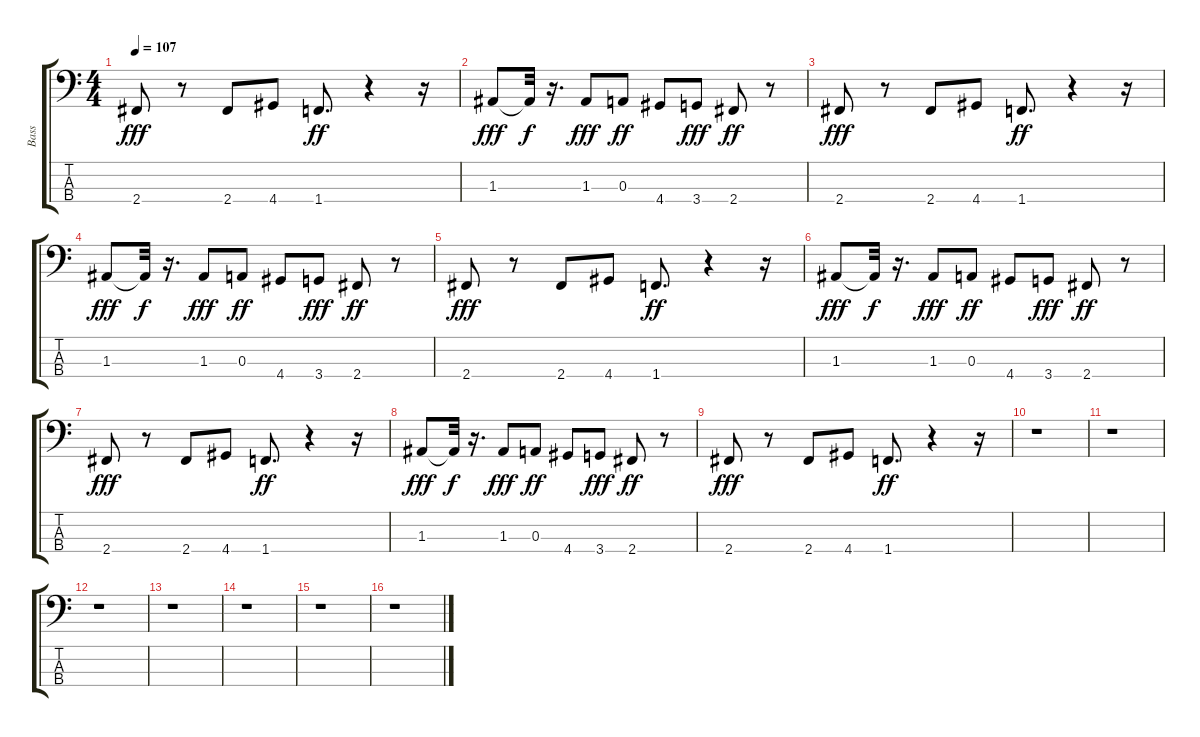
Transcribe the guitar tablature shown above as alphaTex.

\track ("Bass" "Bass") {instrument electricbassfinger}
\staff {score tabs}
\tuning (G2 D2 A1 E1) {hide}
\ts (4 4)
\tempo 107
\clef f4
\ks c
2.4.8{dy fff} r.8 2.4.8 4.4.8 1.4.8{d dy ff} r.4 r.16 |
1.3.8{dy fff} 1.3{t}.32{dy f} r.16{d} 1.3.8{dy fff} 0.3.8{dy ff} 4.4.8 3.4.8{dy fff} 2.4.8{dy ff} r.8 |
2.4.8{dy fff} r.8 2.4.8 4.4.8 1.4.8{d dy ff} r.4 r.16 |
1.3.8{dy fff} 1.3{t}.32{dy f} r.16{d} 1.3.8{dy fff} 0.3.8{dy ff} 4.4.8 3.4.8{dy fff} 2.4.8{dy ff} r.8 |
2.4.8{dy fff} r.8 2.4.8 4.4.8 1.4.8{d dy ff} r.4 r.16 |
1.3.8{dy fff} 1.3{t}.32{dy f} r.16{d} 1.3.8{dy fff} 0.3.8{dy ff} 4.4.8 3.4.8{dy fff} 2.4.8{dy ff} r.8 |
2.4.8{dy fff} r.8 2.4.8 4.4.8 1.4.8{d dy ff} r.4 r.16 |
1.3.8{dy fff} 1.3{t}.32{dy f} r.16{d} 1.3.8{dy fff} 0.3.8{dy ff} 4.4.8 3.4.8{dy fff} 2.4.8{dy ff} r.8 |
2.4.8{dy fff} r.8 2.4.8 4.4.8 1.4.8{d dy ff} r.4 r.16 |
r.1 |
r.1 |
r.1 |
r.1 |
r.1 |
r.1 |
r.1
